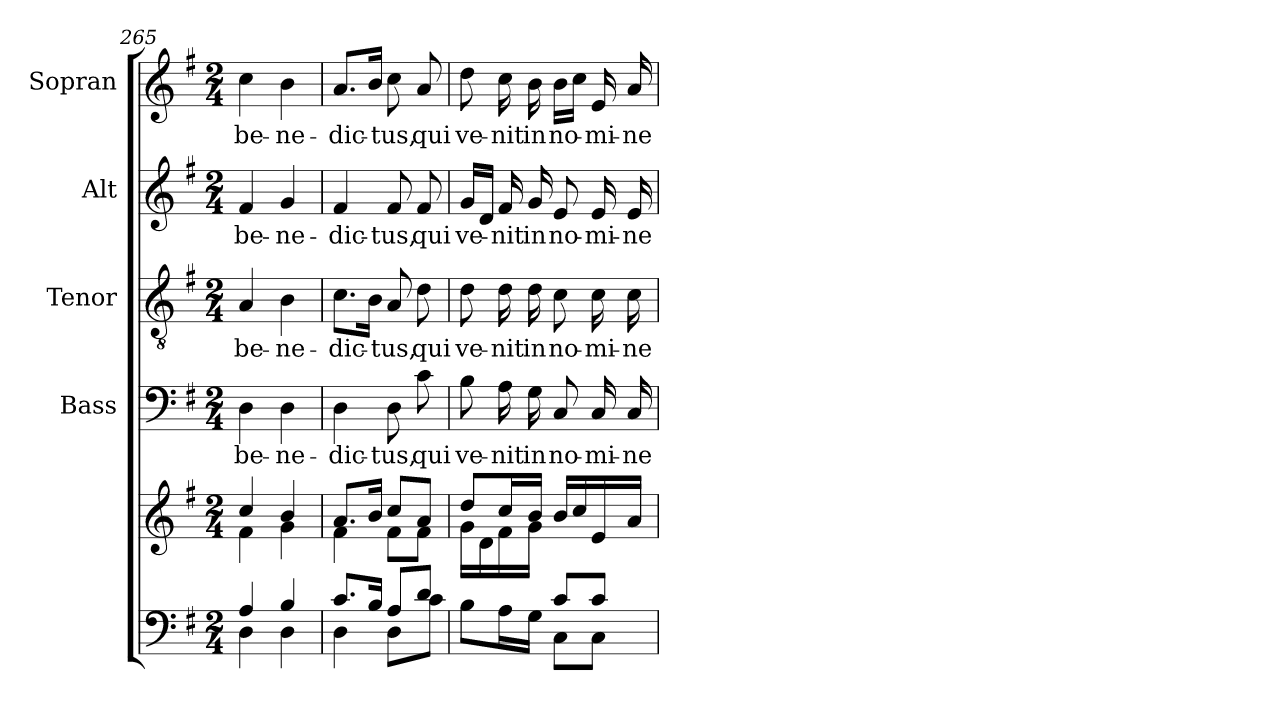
**kern	**kern	**kern	**text	**kern	**text	**kern	**text	**kern	**text
*part5	*part5	*part4	*part4	*part3	*part3	*part2	*part2	*part1	*part1
*staff6	*staff5	*staff4	*staff4	*staff3	*staff3	*staff2	*staff2	*staff1	*staff1
*	*	*I"Bass	*	*I"Tenor	*	*I"Alt	*	*I"Sopran	*
*	*	*I'B.	*	*I'T.	*	*I'A.	*	*I'S.	*
*clefF4	*clefG2	*clefF4	*	*clefGv2	*	*clefG2	*	*clefG2	*
*k[f#]	*k[f#]	*k[f#]	*	*k[f#]	*	*k[f#]	*	*k[f#]	*
*G:	*G:	*G:	*	*G:	*	*G:	*	*G:	*
*M2/4	*M2/4	*M2/4	*	*M2/4	*	*M2/4	*	*M2/4	*
=265	=265	=265	=265	=265	=265	=265	=265	=265	=265
*^	*^	*	*	*	*	*	*	*	*
!	!	!	!	!	!LO:LY:b	!	!LO:LY:b	!	!LO:LY:b	!	!LO:LY:b
4A/	4D\	4cc/	4f#\	4D\	be-	4A/	be-	4f#/	be-	4cc\	be-
!	!	!	!	!	!LO:LY:b	!	!LO:LY:b	!	!LO:LY:b	!	!LO:LY:b
4B/	4D\	4b/	4g\	4D\	-ne-	4B\	-ne-	4g/	-ne-	4b\	-ne-
=266	=266	=266	=266	=266	=266	=266	=266	=266	=266	=266	=266
!	!	!	!	!	!LO:LY:b	!	!LO:LY:b	!	!LO:LY:b	!	!LO:LY:b
8.c/L	4D\	8.a/L	4f#\	4D\	-dic-	8.c\L	-dic-	4f#/	-dic-	8.a/L	-dic-
16B/Jk	.	16b/Jk	.	.	.	16B\Jk	.	.	.	16b/Jk	.
!	!	!	!	!	!LO:LY:b	!	!LO:LY:b	!	!LO:LY:b	!	!LO:LY:b
8A/L	8D\L	8cc/L	8f#\L	8D\	-tus,	8A/	-tus,	8f#/	-tus,	8cc\	-tus,
!	!	!	!	!	!LO:LY:b	!	!LO:LY:b	!	!LO:LY:b	!	!LO:LY:b
8d/J	8c\J	8a/J	8f#\J	8c\	qui	8d\	qui	8f#/	qui	8a/	qui
!!LO:LB:g=z
=267	=267	=267	=267	=267	=267	=267	=267	=267	=267	=267	=267
!	!	!	!	!	!LO:LY:b	!	!LO:LY:b	!	!LO:LY:b	!	!LO:LY:b
4ryy	8B\L	8dd/L	16g\LL	8B\	ve-	8d\	ve-	16g/LL	ve-	8dd\	ve-
.	.	.	16d\	.	.	.	.	16d/JJ	.	.	.
!	!	!	!	!	!LO:LY:b	!	!LO:LY:b	!	!LO:LY:b	!	!LO:LY:b
.	16A\L	16cc/L	16f#\	16A\	-nit	16d\	-nit	16f#/	-nit	16cc\	-nit
!	!	!	!	!	!LO:LY:b	!	!LO:LY:b	!	!LO:LY:b	!	!LO:LY:b
.	16G\JJ	16b/JJ	16g\JJ	16G\	in	16d\	in	16g/	in	16b\	in
!	!	!	!	!	!LO:LY:b	!	!LO:LY:b	!	!LO:LY:b	!	!LO:LY:b
8c/L	8C\L	16b/LL	4ryy	8C/	no-	8c\	no-	8e/	no-	16b\LL	no-
.	.	16cc/	.	.	.	.	.	.	.	16cc\JJ	.
!	!	!	!	!	!LO:LY:b	!	!LO:LY:b	!	!LO:LY:b	!	!LO:LY:b
8c/J	8C\J	16e/	.	16C/	-mi-	16c\	-mi-	16e/	-mi-	16e/	-mi-
!	!	!	!	!	!LO:LY:b	!	!LO:LY:b	!	!LO:LY:b	!	!LO:LY:b
.	.	16a/JJ	.	16C/	-ne	16c\	-ne	16e/	-ne	16a/	-ne
*v	*v	*	*	*	*	*	*	*	*	*	*
*	*v	*v	*	*	*	*	*	*	*	*
=	=	=	=	=	=	=	=	=	=
*-	*-	*-	*-	*-	*-	*-	*-	*-	*-
